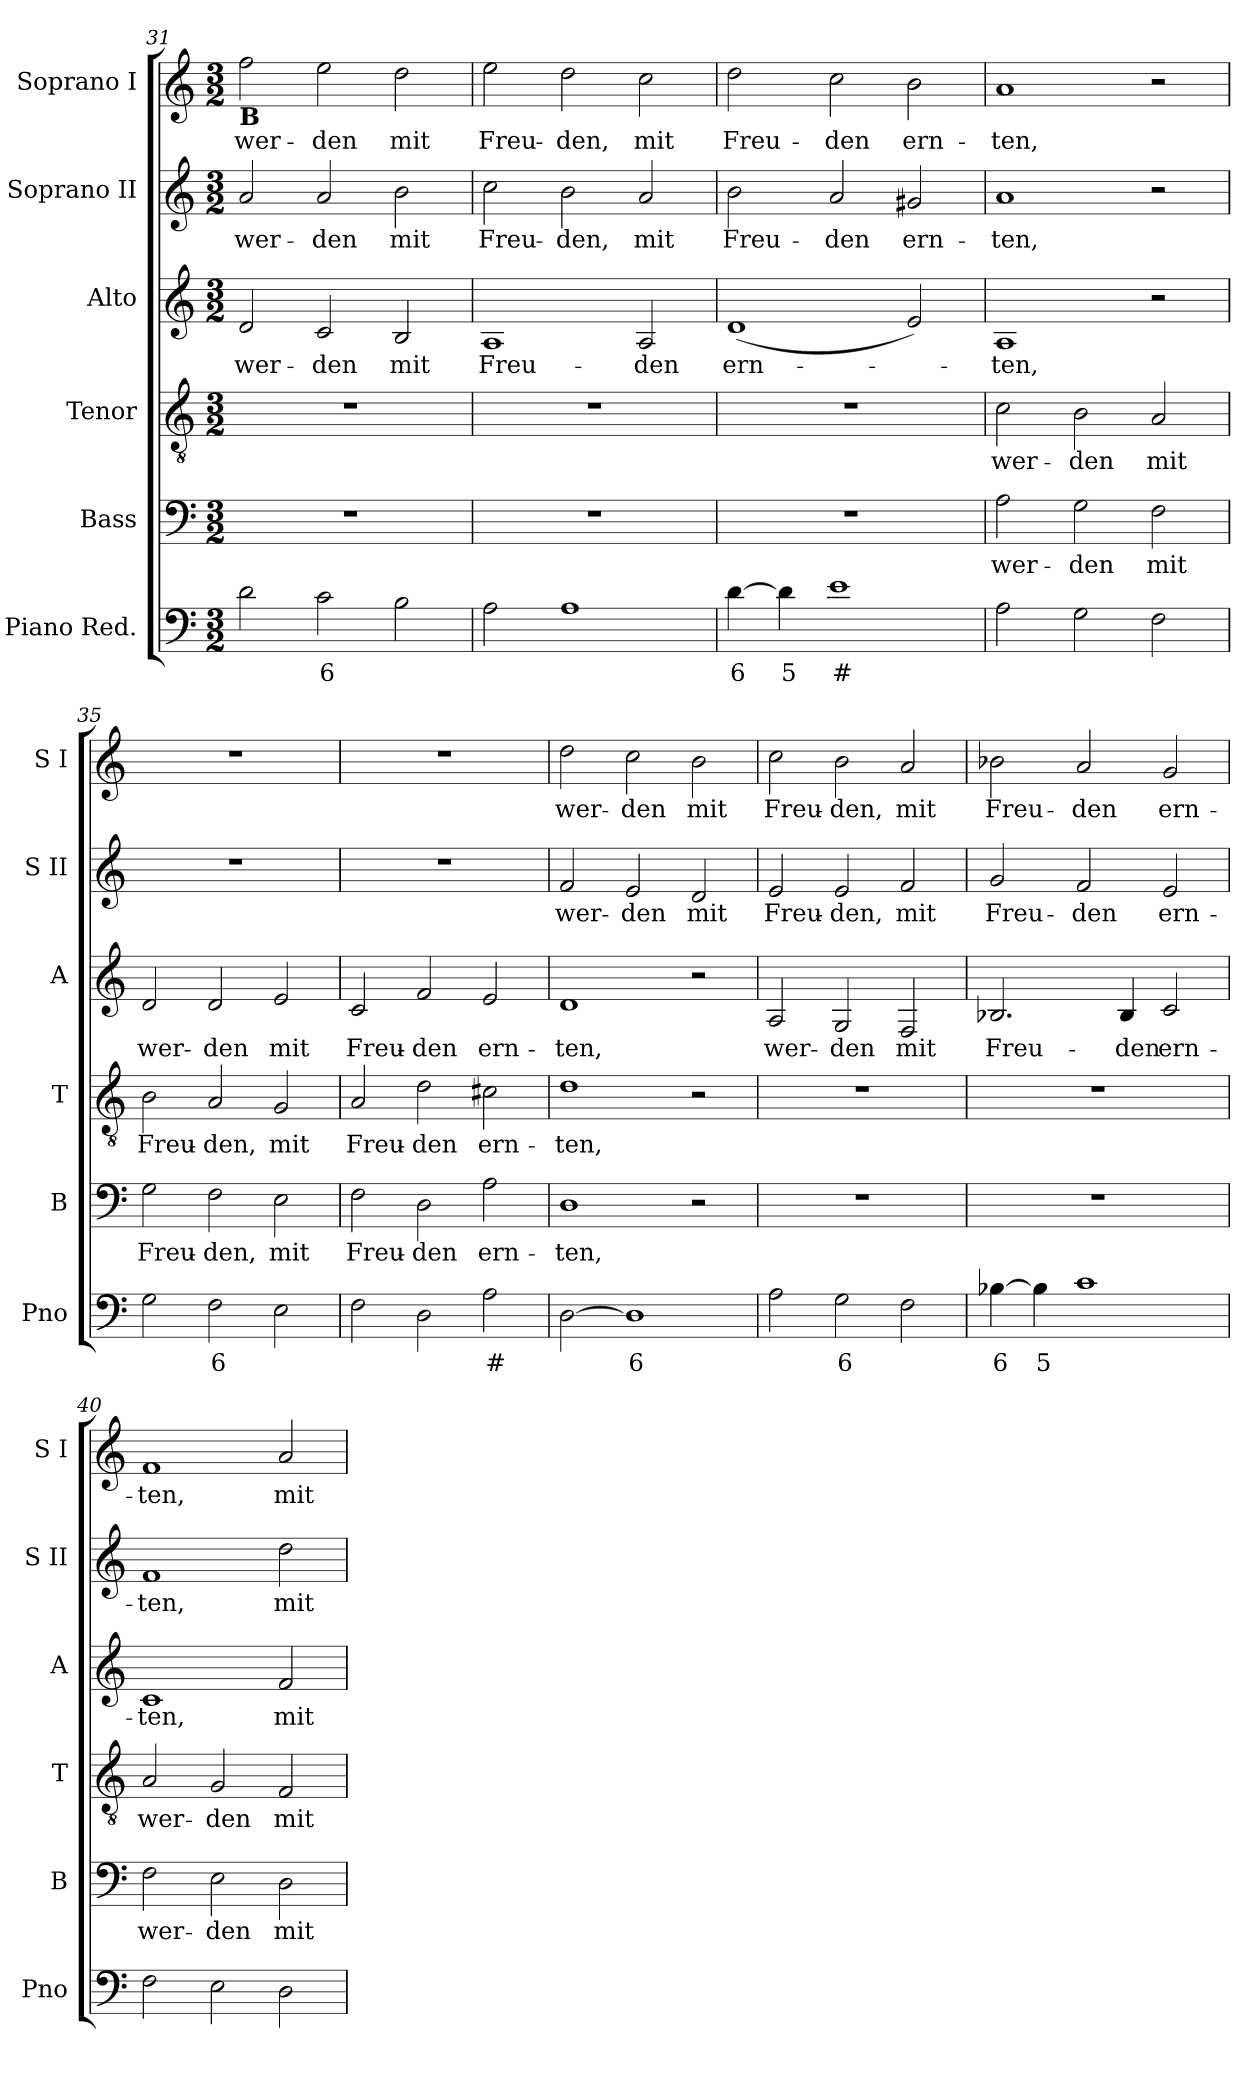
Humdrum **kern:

**kern	**text	**kern	**text	**kern	**text	**kern	**text	**kern	**text	**kern	**text
*part6	*part6	*part5	*part5	*part4	*part4	*part3	*part3	*part2	*part2	*part1	*part1
*staff6	*staff6	*staff5	*staff5	*staff4	*staff4	*staff3	*staff3	*staff2	*staff2	*staff1	*staff1
*I"Piano Red.	*	*I"Bass	*	*I"Tenor	*	*I"Alto	*	*I"Soprano II	*	*I"Soprano I	*
*I'Pno	*	*I'B	*	*I'T	*	*I'A	*	*I'S II	*	*I'S I	*
*clefF4	*	*clefF4	*	*clefGv2	*	*clefG2	*	*clefG2	*	*clefG2	*
*	*	*ITrd7c12	*	*ITrd7c12	*	*	*	*	*	*	*
*k[]	*	*k[]	*	*k[]	*	*k[]	*	*k[]	*	*k[]	*
*M3/2	*	*M3/2	*	*M3/2	*	*M3/2	*	*M3/2	*	*M3/2	*
=31	=31	=31	=31	=31	=31	=31	=31	=31	=31	=31	=31
!	!	!	!	!	!	!	!	!	!	!LO:TX:b:B:t=B	!
2d\	.	1.r	.	1.r	.	2d/	wer-	2a/	wer-	2ff\	wer-
2c\	6	.	.	.	.	2c/	-den	2a/	-den	2ee\	-den
2B\	.	.	.	.	.	2B/	mit	2b\	mit	2dd\	mit
=32	=32	=32	=32	=32	=32	=32	=32	=32	=32	=32	=32
2A\	.	1.r	.	1.r	.	1A	Freu-	2cc\	Freu-	2ee\	Freu-
1A	.	.	.	.	.	.	.	2b\	-den,	2dd\	-den,
.	.	.	.	.	.	2A/	-den	2a/	mit	2cc\	mit
=33	=33	=33	=33	=33	=33	=33	=33	=33	=33	=33	=33
[4d\	6	1.r	.	1.r	.	(<1d	ern-	2b\	Freu-	2dd\	Freu-
4d\]	5	.	.	.	.	.	.	.	.	.	.
1e	#	.	.	.	.	.	.	2a/	-den	2cc\	-den
.	.	.	.	.	.	2e/)	.	2g#X/	ern-	2b\	ern-
=34	=34	=34	=34	=34	=34	=34	=34	=34	=34	=34	=34
2A\	.	2AA\	wer-	2C\	wer-	1A	-ten,	1a	-ten,	1a	-ten,
2G\	.	2GG\	-den	2BB\	-den	.	.	.	.	.	.
2F\	.	2FF\	mit	2AA/	mit	2r	.	2r	.	2r	.
=35	=35	=35	=35	=35	=35	=35	=35	=35	=35	=35	=35
2G\	.	2GG\	Freu-	2BB\	Freu-	2d/	wer-	1.r	.	1.r	.
2F\	6	2FF\	-den,	2AA/	-den,	2d/	-den	.	.	.	.
2E\	.	2EE\	mit	2GG/	mit	2e/	mit	.	.	.	.
=36	=36	=36	=36	=36	=36	=36	=36	=36	=36	=36	=36
2F\	.	2FF\	Freu-	2AA/	Freu-	2c/	Freu-	1.r	.	1.r	.
2D\	.	2DD\	-den	2D\	-den	2f/	-den	.	.	.	.
2A\	#	2AA\	ern-	2C#X\	ern-	2e/	ern-	.	.	.	.
=37	=37	=37	=37	=37	=37	=37	=37	=37	=37	=37	=37
[2D\	.	1DD	-ten,	1D	-ten,	1d	-ten,	2f/	wer-	2dd\	wer-
1D]	6	.	.	.	.	.	.	2e/	-den	2cc\	-den
.	.	2r	.	2r	.	2r	.	2d/	mit	2b\	mit
=38	=38	=38	=38	=38	=38	=38	=38	=38	=38	=38	=38
2A\	.	1.r	.	1.r	.	2A/	wer-	2e/	Freu-	2cc\	Freu-
2G\	6	.	.	.	.	2G/	-den	2e/	-den,	2b\	-den,
2F\	.	.	.	.	.	2F/	mit	2f/	mit	2a/	mit
=39	=39	=39	=39	=39	=39	=39	=39	=39	=39	=39	=39
[4B-X\	6	1.r	.	1.r	.	2.B-X/	Freu-	2g/	Freu-	2b-X\	Freu-
4B-\]	5	.	.	.	.	.	.	.	.	.	.
1c	.	.	.	.	.	.	.	2f/	-den	2a/	-den
.	.	.	.	.	.	4B-/	-den	.	.	.	.
.	.	.	.	.	.	2c/	ern-	2e/	ern-	2g/	ern-
=40	=40	=40	=40	=40	=40	=40	=40	=40	=40	=40	=40
2F\	.	2FF\	wer-	2AA/	wer-	1c	-ten,	1f	-ten,	1f	-ten,
2E\	.	2EE\	-den	2GG/	-den	.	.	.	.	.	.
2D\	.	2DD\	mit	2FF/	mit	2f/	mit	2dd\	mit	2a/	mit
=	=	=	=	=	=	=	=	=	=	=	=
*-	*-	*-	*-	*-	*-	*-	*-	*-	*-	*-	*-
